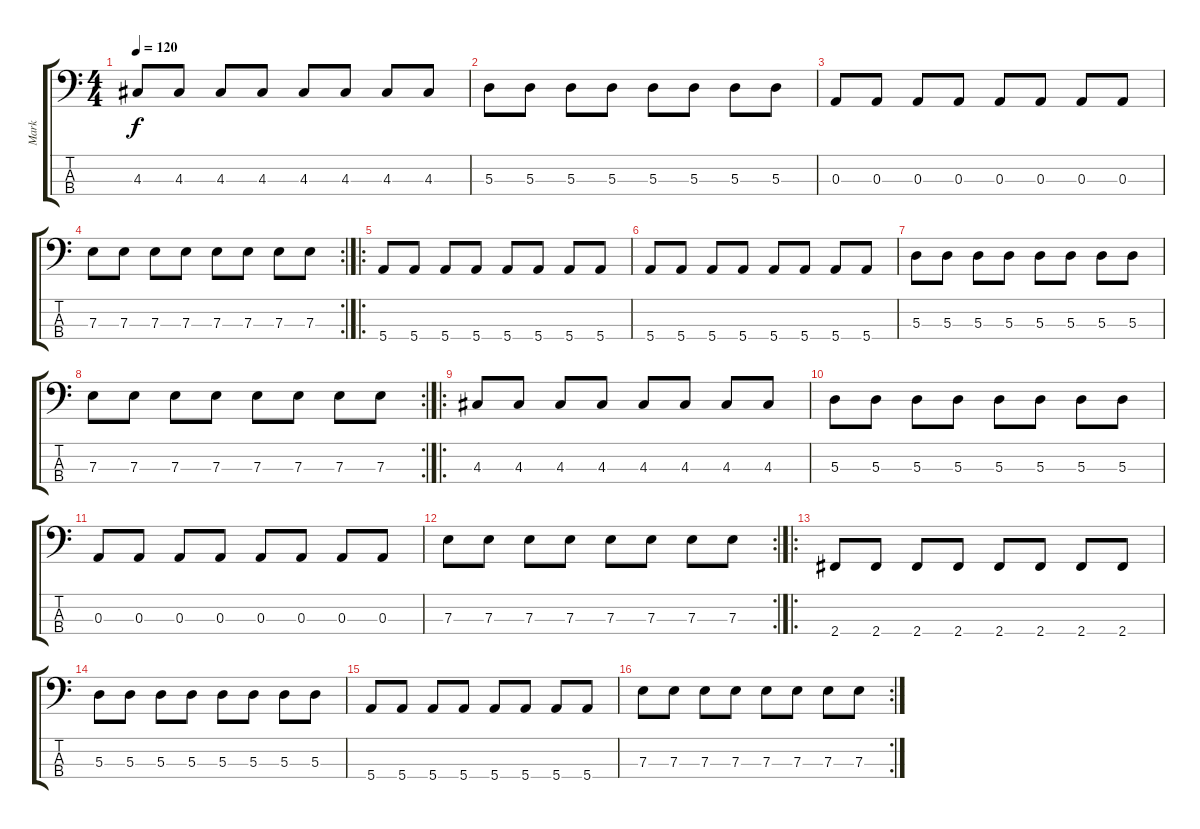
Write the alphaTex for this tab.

\track ("Mark" "Mark") {instrument electricbassfinger}
\staff {score tabs}
\tuning (G2 D2 A1 E1) {hide}
\ts (4 4)
\tempo 120
\clef f4
\ks c
4.3.8{dy f instrument electricbassfinger} 4.3.8 4.3.8 4.3.8 4.3.8 4.3.8 4.3.8 4.3.8 |
5.3.8 5.3.8 5.3.8 5.3.8 5.3.8 5.3.8 5.3.8 5.3.8 |
0.3.8 0.3.8 0.3.8 0.3.8 0.3.8 0.3.8 0.3.8 0.3.8 |
\rc 2
7.3.8 7.3.8 7.3.8 7.3.8 7.3.8 7.3.8 7.3.8 7.3.8 |
\ro
5.4.8 5.4.8 5.4.8 5.4.8 5.4.8 5.4.8 5.4.8 5.4.8 |
5.4.8 5.4.8 5.4.8 5.4.8 5.4.8 5.4.8 5.4.8 5.4.8 |
5.3.8 5.3.8 5.3.8 5.3.8 5.3.8 5.3.8 5.3.8 5.3.8 |
\rc 2
7.3.8 7.3.8 7.3.8 7.3.8 7.3.8 7.3.8 7.3.8 7.3.8 |
\ro
4.3.8 4.3.8 4.3.8 4.3.8 4.3.8 4.3.8 4.3.8 4.3.8 |
5.3.8 5.3.8 5.3.8 5.3.8 5.3.8 5.3.8 5.3.8 5.3.8 |
0.3.8 0.3.8 0.3.8 0.3.8 0.3.8 0.3.8 0.3.8 0.3.8 |
\rc 2
7.3.8 7.3.8 7.3.8 7.3.8 7.3.8 7.3.8 7.3.8 7.3.8 |
\ro
2.4.8 2.4.8 2.4.8 2.4.8 2.4.8 2.4.8 2.4.8 2.4.8 |
5.3.8 5.3.8 5.3.8 5.3.8 5.3.8 5.3.8 5.3.8 5.3.8 |
5.4.8 5.4.8 5.4.8 5.4.8 5.4.8 5.4.8 5.4.8 5.4.8 |
\rc 2
7.3.8 7.3.8 7.3.8 7.3.8 7.3.8 7.3.8 7.3.8 7.3.8
